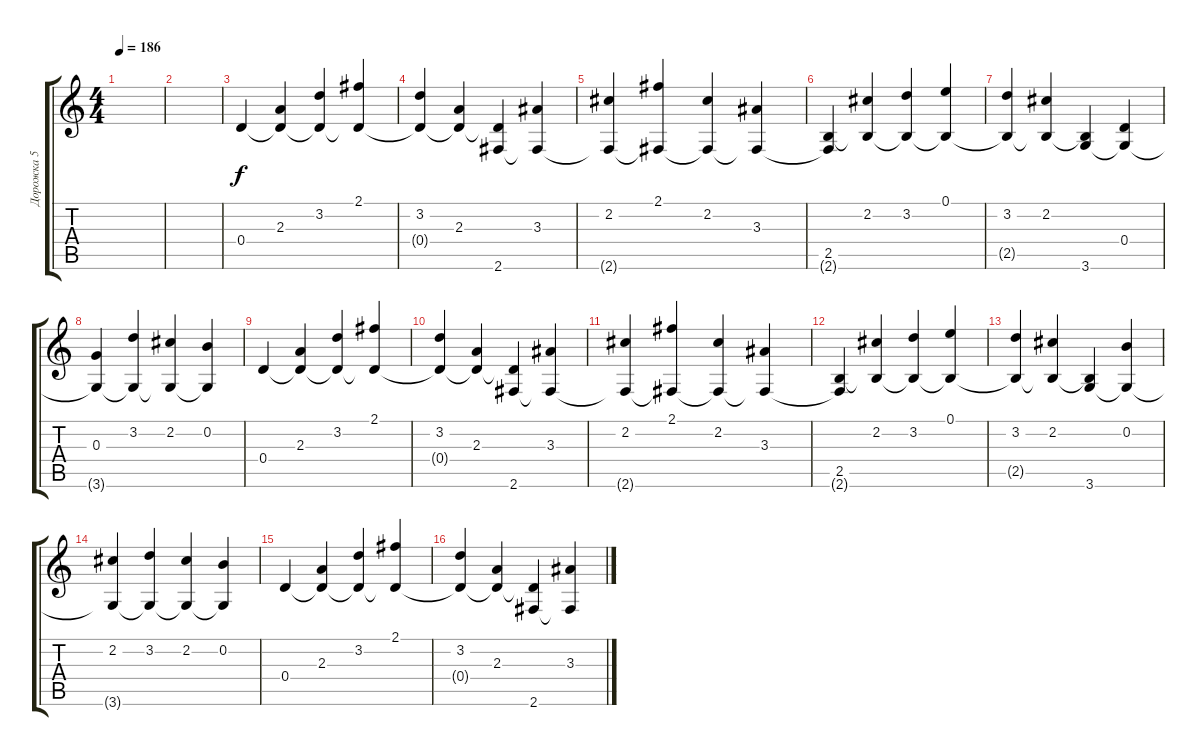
\track ("Дорожка 5" "Дорожка 5") {instrument electricguitarclean}
\staff {score tabs}
\tuning (E4 B3 G3 D3 A2 E2) {hide}
\ts (4 4)
\tempo 186
\clef g2
\ks c
|
|
0.4.4 (2.3 0.4{t}).4 (3.2 0.4{t}).4 (2.1 0.4{t}).4 |
(3.2 0.4{t}).4 (2.3 0.4{t}).4 (0.4{t} 2.6).4 (3.3 2.6{t}).4 |
(2.2 2.6{t}).4 (2.1 2.6{t}).4 (2.2 2.6{t}).4 (3.3 2.6{t}).4 |
(2.5 2.6{t}).4 (2.2 2.5{t}).4 (3.2 2.5{t}).4 (0.1 2.5{t}).4 |
(3.2 2.5{t}).4 (2.2 2.5{t}).4 (2.5{t} 3.6).4 (0.4 3.6{t}).4 |
(0.3 3.6{t}).4 (3.2 3.6{t}).4 (2.2 3.6{t}).4 (0.2 3.6{t}).4 |
0.4.4 (2.3 0.4{t}).4 (3.2 0.4{t}).4 (2.1 0.4{t}).4 |
(3.2 0.4{t}).4 (2.3 0.4{t}).4 (0.4{t} 2.6).4 (3.3 2.6{t}).4 |
(2.2 2.6{t}).4 (2.1 2.6{t}).4 (2.2 2.6{t}).4 (3.3 2.6{t}).4 |
(2.5 2.6{t}).4 (2.2 2.5{t}).4 (3.2 2.5{t}).4 (0.1 2.5{t}).4 |
(3.2 2.5{t}).4 (2.2 2.5{t}).4 (2.5{t} 3.6).4 (0.2 3.6{t}).4 |
(2.2 3.6{t}).4 (3.2 3.6{t}).4 (2.2 3.6{t}).4 (0.2 3.6{t}).4 |
0.4.4 (2.3 0.4{t}).4 (3.2 0.4{t}).4 (2.1 0.4{t}).4 |
(3.2 0.4{t}).4 (2.3 0.4{t}).4 (0.4{t} 2.6).4 (3.3 2.6{t}).4
